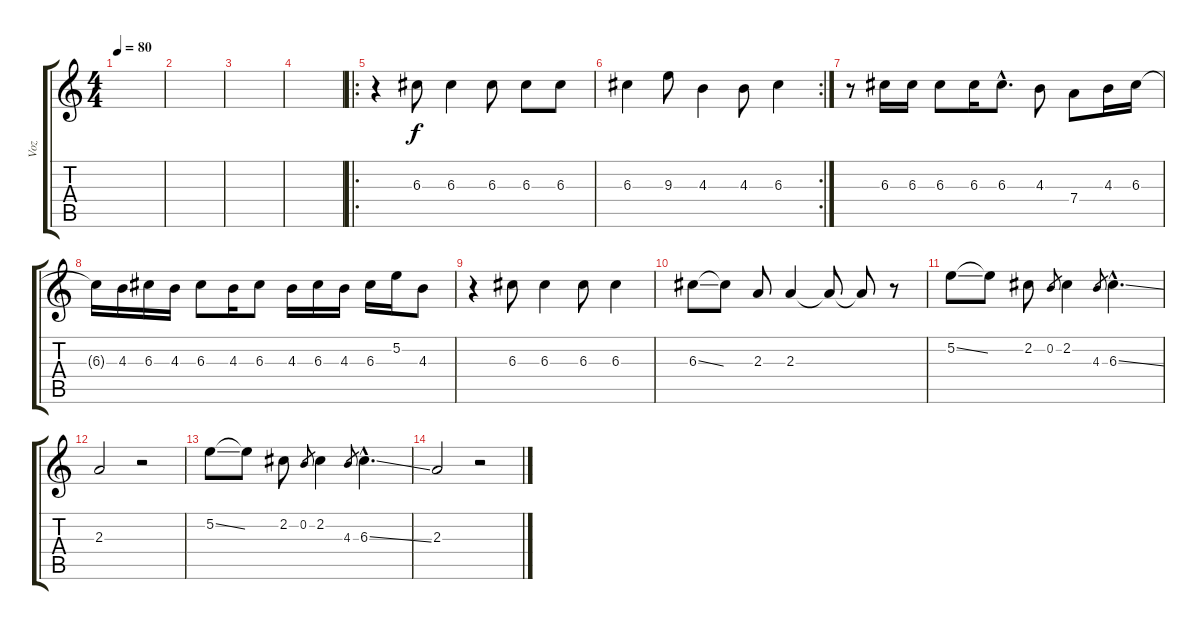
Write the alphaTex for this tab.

\track ("Voz" "Voz") {instrument distortionguitar}
\staff {score tabs}
\tuning (E4 B3 G3 D3 A2 E2) {hide}
\ts (4 4)
\tempo 80
\clef g2
\ks c
|
|
|
|
\ro
r.4 6.3.8 6.3.4 6.3.8 6.3.8 6.3.8 |
\rc 2
6.3.4 9.3.8 4.3.4 4.3.8 6.3.4 |
r.8 6.3.16 6.3.16 6.3.8 6.3.16 6.3{hac}.8{d} 4.3.8 7.4.8 4.3.16 6.3.16 |
6.3{t}.16 4.3.16 6.3.16 4.3.16 6.3.8 4.3.16 6.3.8 4.3.16 6.3.16 4.3.16 6.3.16 5.2.16 4.3.8 |
r.4 6.3.8 6.3.4 6.3.8 6.3.4 |
6.3{ss}.8 6.3{t}.8 2.3.8 2.3.4 2.3{t}.8 2.3{t}.8 r.8 |
5.2{ss}.8 5.2{t}.8 2.2.8 0.2.8{gr} 2.2.4 4.3.8{gr} 6.3{ss hac}.4{d} |
2.3.2 r.2 |
5.2{ss}.8 5.2{t}.8 2.2.8 0.2.8{gr} 2.2.4 4.3.8{gr} 6.3{ss hac}.4{d} |
2.3.2 r.2
